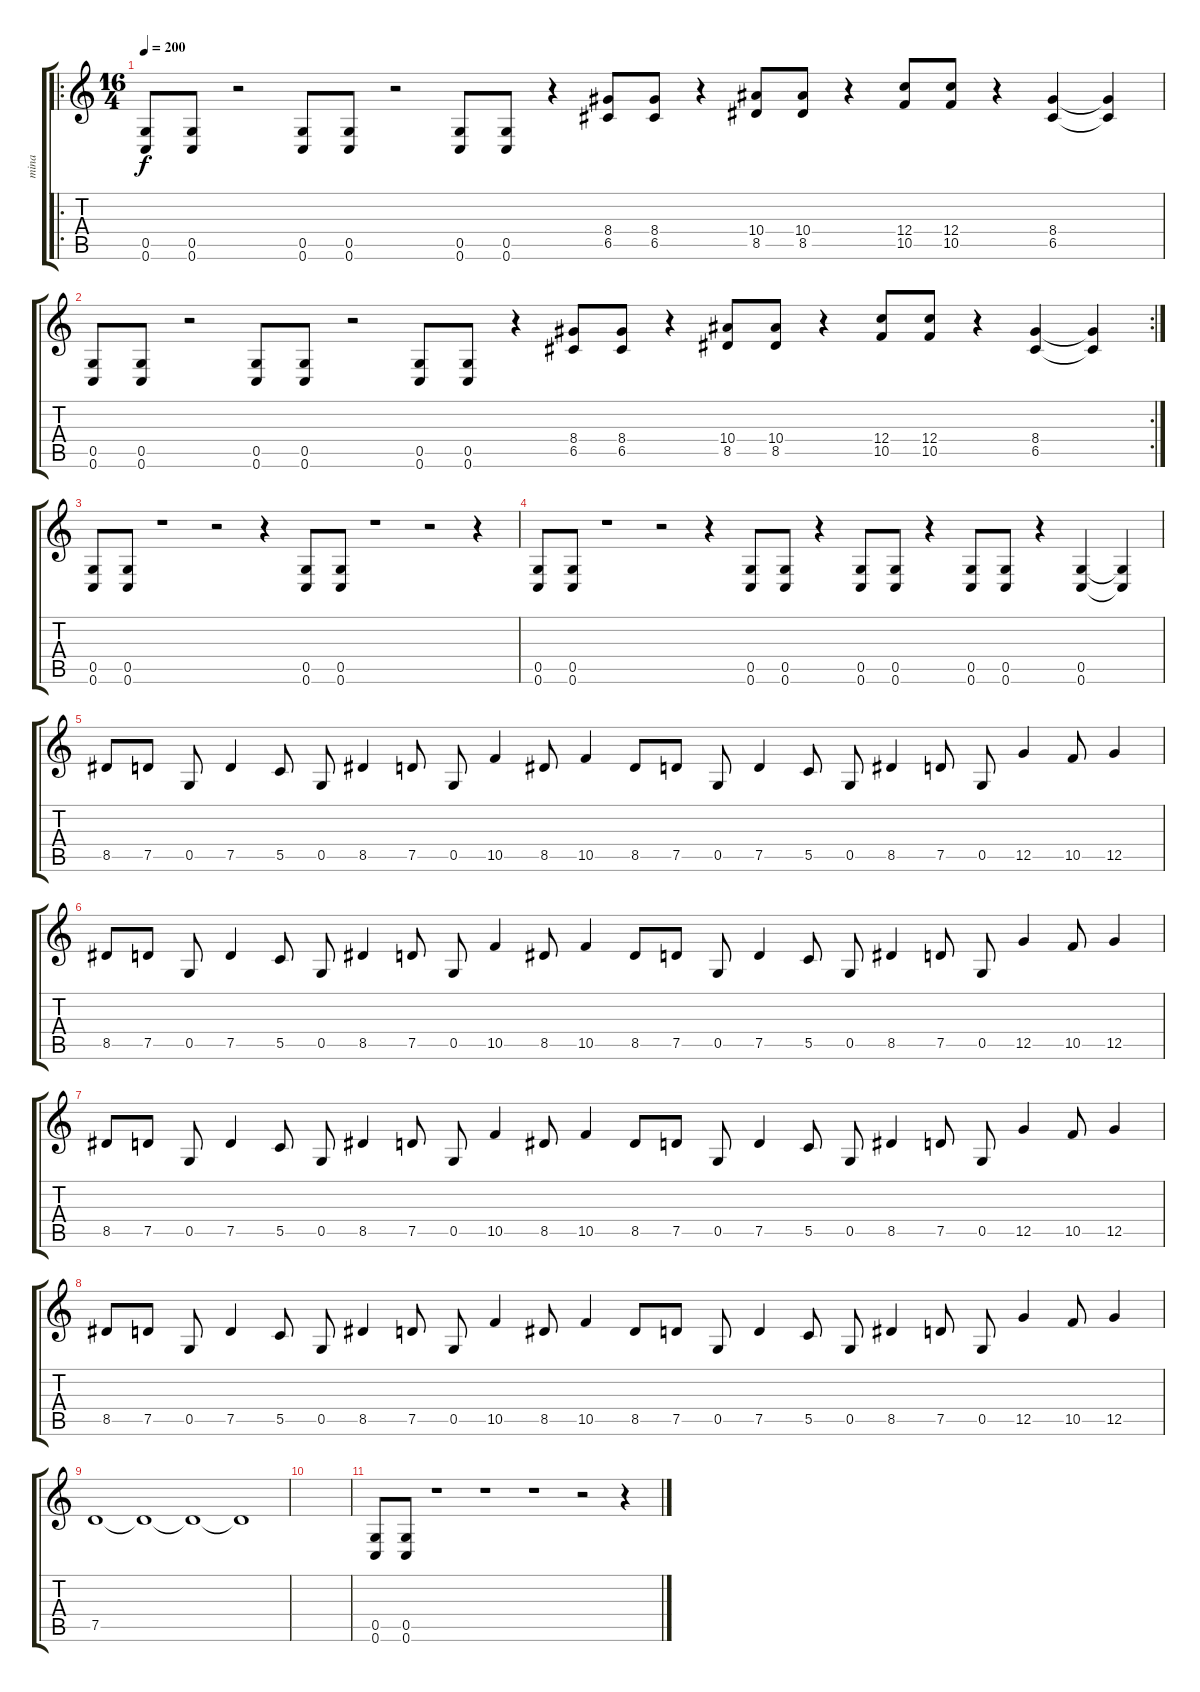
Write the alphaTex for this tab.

\track ("mina" "mina") {instrument distortionguitar}
\staff {score tabs}
\tuning (D4 A3 F3 C3 G2 C2) {hide}
\ro
\ts (16 4)
\tempo 200
\clef g2
\ks c
(0.5 0.6).8{dy f} (0.5 0.6).8 r.2 (0.5 0.6).8 (0.5 0.6).8 r.2 (0.5 0.6).8 (0.5 0.6).8 r.4 (8.4 6.5).8 (8.4 6.5).8 r.4 (10.4 8.5).8 (10.4 8.5).8 r.4 (12.4 10.5).8 (12.4 10.5).8 r.4 (8.4 6.5).4 (8.4{t} 6.5{t}).4 |
\rc 2
(0.5 0.6).8 (0.5 0.6).8 r.2 (0.5 0.6).8 (0.5 0.6).8 r.2 (0.5 0.6).8 (0.5 0.6).8 r.4 (8.4 6.5).8 (8.4 6.5).8 r.4 (10.4 8.5).8 (10.4 8.5).8 r.4 (12.4 10.5).8 (12.4 10.5).8 r.4 (8.4 6.5).4 (8.4{t} 6.5{t}).4 |
(0.5 0.6).8 (0.5 0.6).8 r.1 r.2 r.4 (0.5 0.6).8 (0.5 0.6).8 r.1 r.2 r.4 |
(0.5 0.6).8 (0.5 0.6).8 r.1 r.2 r.4 (0.5 0.6).8 (0.5 0.6).8 r.4 (0.5 0.6).8 (0.5 0.6).8 r.4 (0.5 0.6).8 (0.5 0.6).8 r.4 (0.5 0.6).4 (0.5{t} 0.6{t}).4 |
8.5.8 7.5.8 0.5.8 7.5.4 5.5.8 0.5.8 8.5.4 7.5.8 0.5.8 10.5.4 8.5.8 10.5.4 8.5.8 7.5.8 0.5.8 7.5.4 5.5.8 0.5.8 8.5.4 7.5.8 0.5.8 12.5.4 10.5.8 12.5.4 |
8.5.8 7.5.8 0.5.8 7.5.4 5.5.8 0.5.8 8.5.4 7.5.8 0.5.8 10.5.4 8.5.8 10.5.4 8.5.8 7.5.8 0.5.8 7.5.4 5.5.8 0.5.8 8.5.4 7.5.8 0.5.8 12.5.4 10.5.8 12.5.4 |
8.5.8 7.5.8 0.5.8 7.5.4 5.5.8 0.5.8 8.5.4 7.5.8 0.5.8 10.5.4 8.5.8 10.5.4 8.5.8 7.5.8 0.5.8 7.5.4 5.5.8 0.5.8 8.5.4 7.5.8 0.5.8 12.5.4 10.5.8 12.5.4 |
8.5.8 7.5.8 0.5.8 7.5.4 5.5.8 0.5.8 8.5.4 7.5.8 0.5.8 10.5.4 8.5.8 10.5.4 8.5.8 7.5.8 0.5.8 7.5.4 5.5.8 0.5.8 8.5.4 7.5.8 0.5.8 12.5.4 10.5.8 12.5.4 |
7.5.1 7.5{t}.1 7.5{t}.1 7.5{t}.1 |
|
(0.5 0.6).8 (0.5 0.6).8 r.1 r.1 r.1 r.2 r.4
